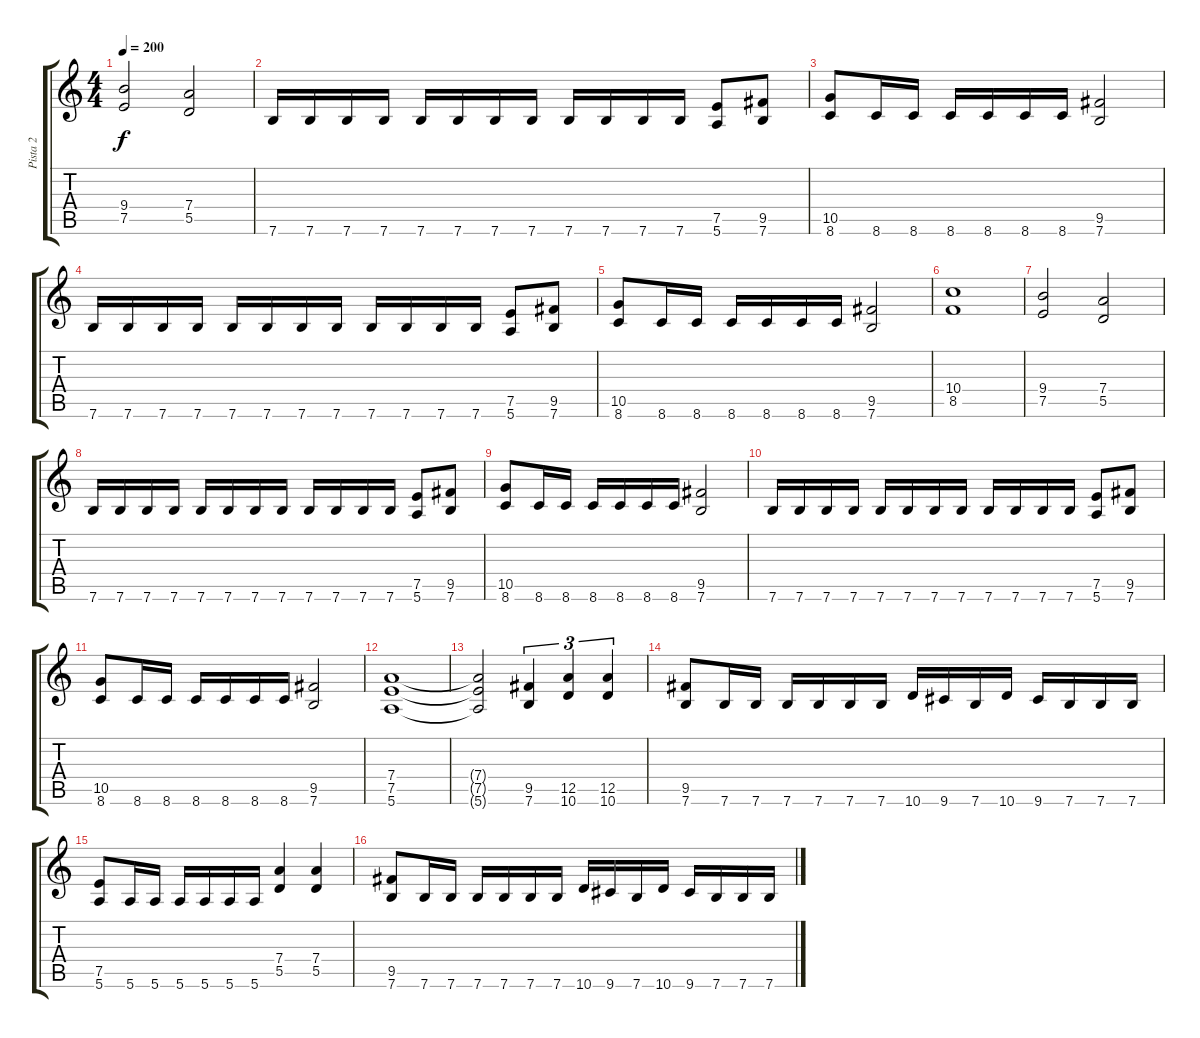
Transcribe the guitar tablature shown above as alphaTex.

\track ("Pista 2" "Pista 2") {instrument distortionguitar}
\staff {score tabs}
\tuning (E4 B3 G3 D3 A2 E2) {hide}
\ts (4 4)
\tempo 200
\clef g2
\ks c
(9.4 7.5).2{dy f} (7.4 5.5).2 |
7.6.16 7.6.16 7.6.16 7.6.16 7.6.16 7.6.16 7.6.16 7.6.16 7.6.16 7.6.16 7.6.16 7.6.16 (7.5 5.6).8 (9.5 7.6).8 |
(10.5 8.6).8 8.6.16 8.6.16 8.6.16 8.6.16 8.6.16 8.6.16 (9.5 7.6).2 |
7.6.16 7.6.16 7.6.16 7.6.16 7.6.16 7.6.16 7.6.16 7.6.16 7.6.16 7.6.16 7.6.16 7.6.16 (7.5 5.6).8 (9.5 7.6).8 |
(10.5 8.6).8 8.6.16 8.6.16 8.6.16 8.6.16 8.6.16 8.6.16 (9.5 7.6).2 |
(10.4 8.5).1 |
(9.4 7.5).2 (7.4 5.5).2 |
7.6.16 7.6.16 7.6.16 7.6.16 7.6.16 7.6.16 7.6.16 7.6.16 7.6.16 7.6.16 7.6.16 7.6.16 (7.5 5.6).8 (9.5 7.6).8 |
(10.5 8.6).8 8.6.16 8.6.16 8.6.16 8.6.16 8.6.16 8.6.16 (9.5 7.6).2 |
7.6.16 7.6.16 7.6.16 7.6.16 7.6.16 7.6.16 7.6.16 7.6.16 7.6.16 7.6.16 7.6.16 7.6.16 (7.5 5.6).8 (9.5 7.6).8 |
(10.5 8.6).8 8.6.16 8.6.16 8.6.16 8.6.16 8.6.16 8.6.16 (9.5 7.6).2 |
(7.4 7.5 5.6).1 |
(7.4{t} 7.5{t} 5.6{t}).2 (9.5 7.6).4{tu (3 2)} (12.5 10.6).4{tu (3 2)} (12.5 10.6).4{tu (3 2)} |
(9.5 7.6).8 7.6.16 7.6.16 7.6.16 7.6.16 7.6.16 7.6.16 10.6.16 9.6.16 7.6.16 10.6.16 9.6.16 7.6.16 7.6.16 7.6.16 |
(7.5 5.6).8 5.6.16 5.6.16 5.6.16 5.6.16 5.6.16 5.6.16 (7.4 5.5).4 (7.4 5.5).4 |
(9.5 7.6).8 7.6.16 7.6.16 7.6.16 7.6.16 7.6.16 7.6.16 10.6.16 9.6.16 7.6.16 10.6.16 9.6.16 7.6.16 7.6.16 7.6.16
